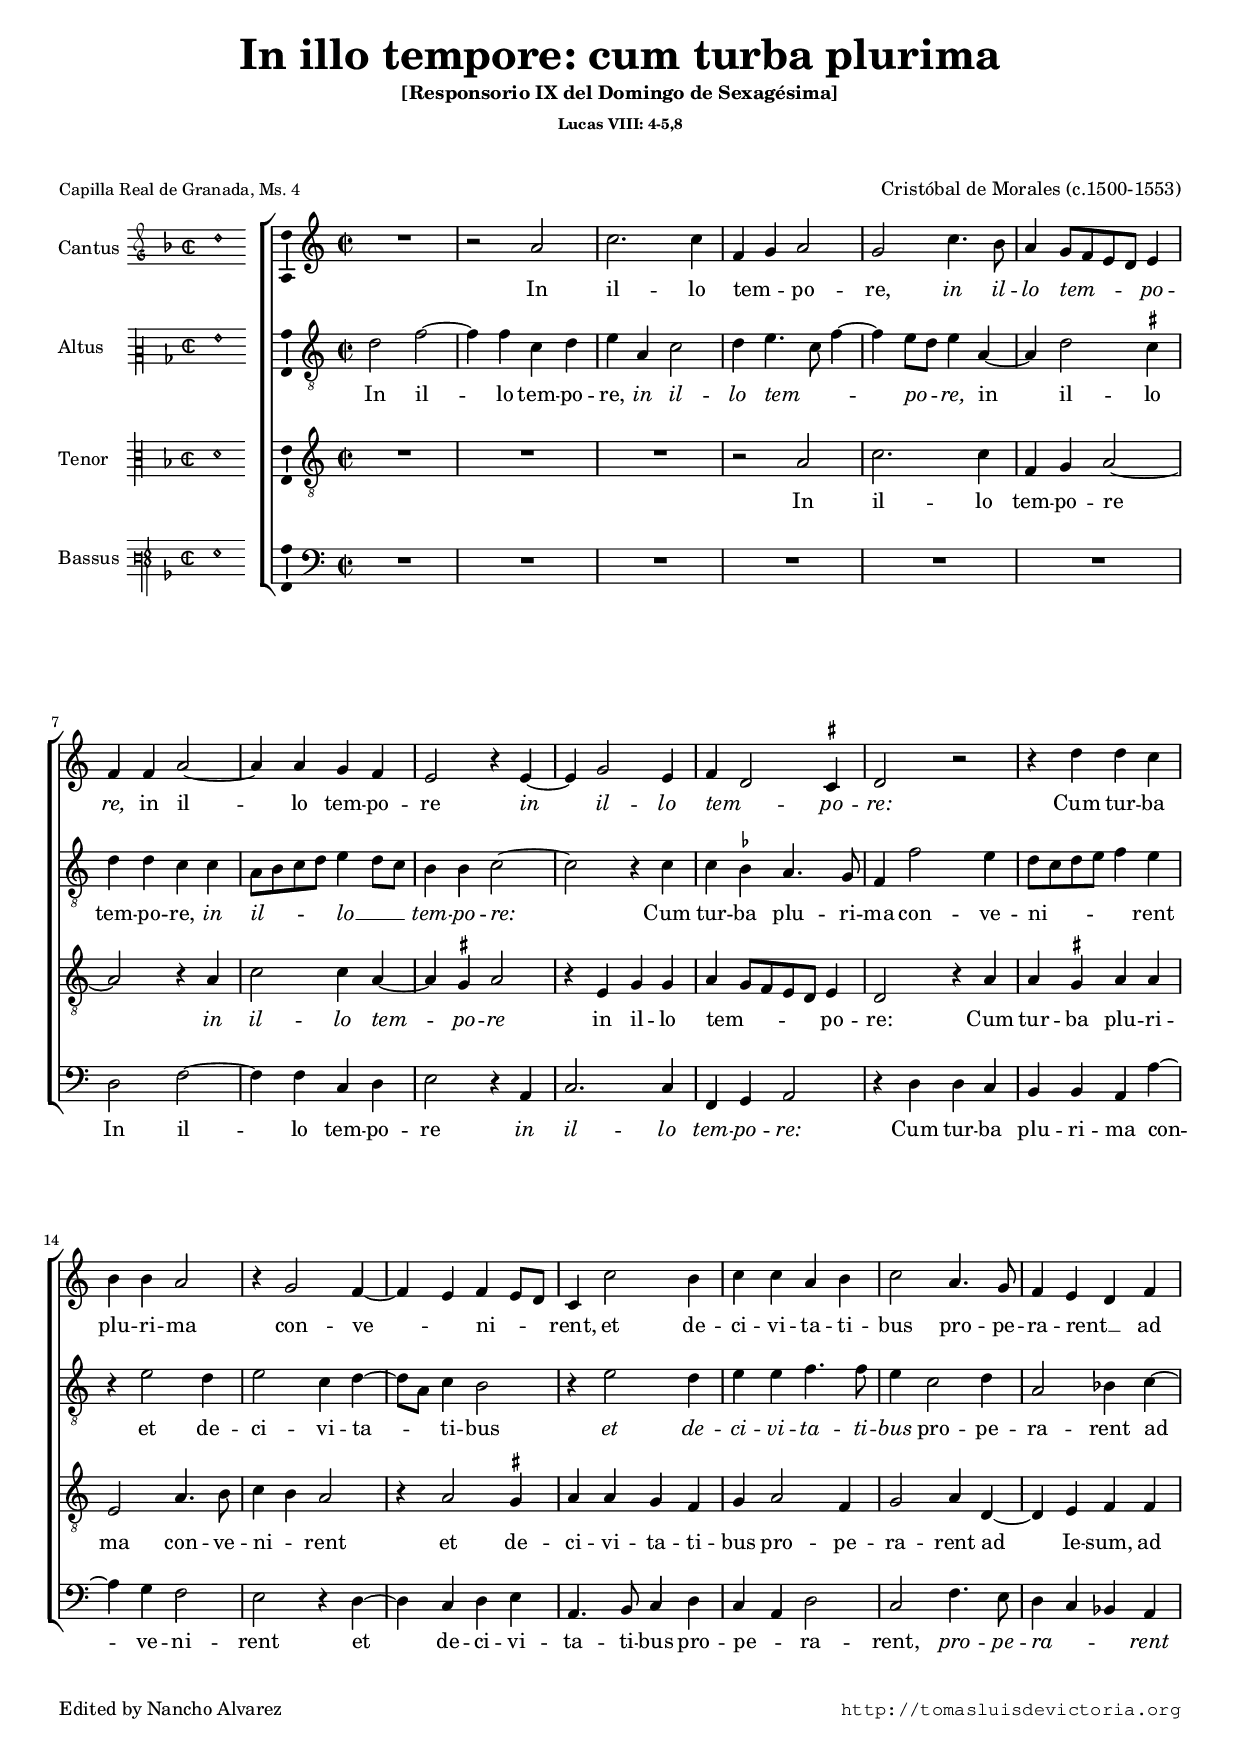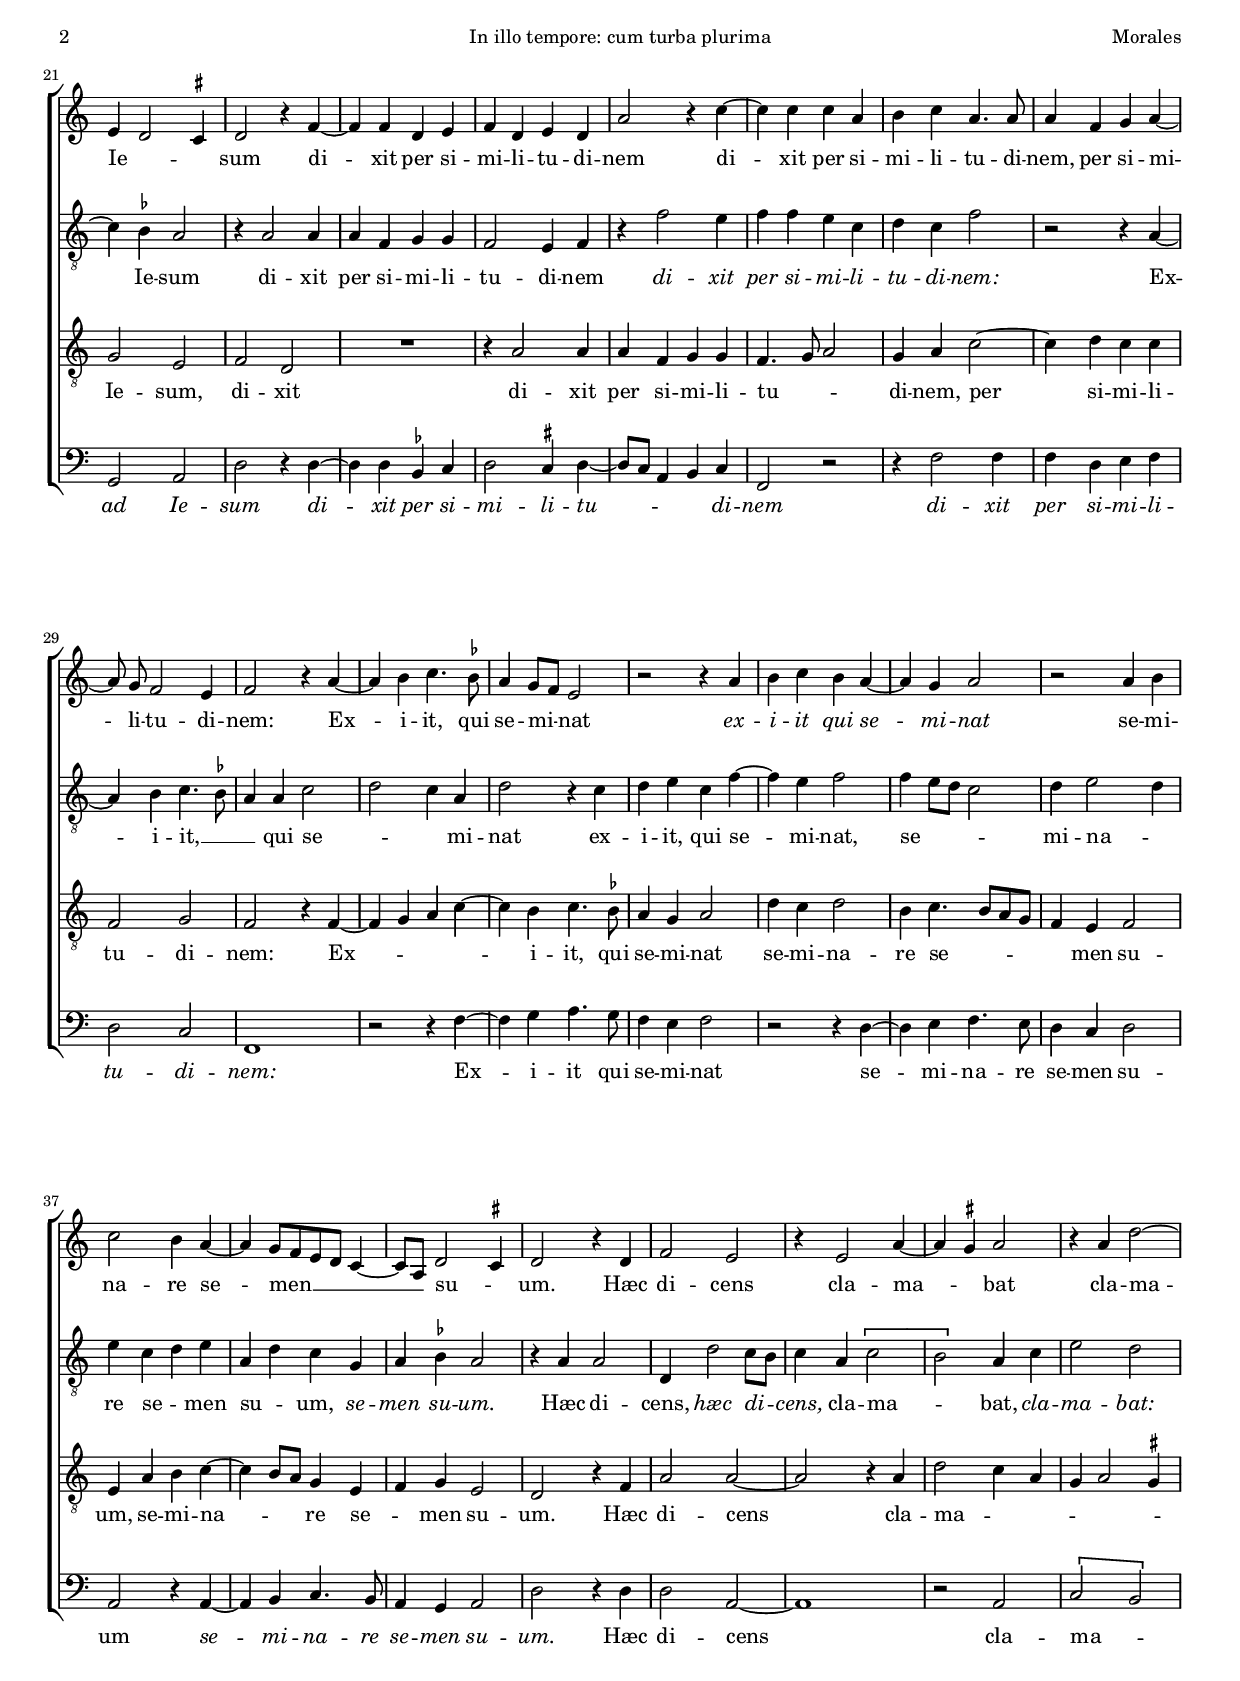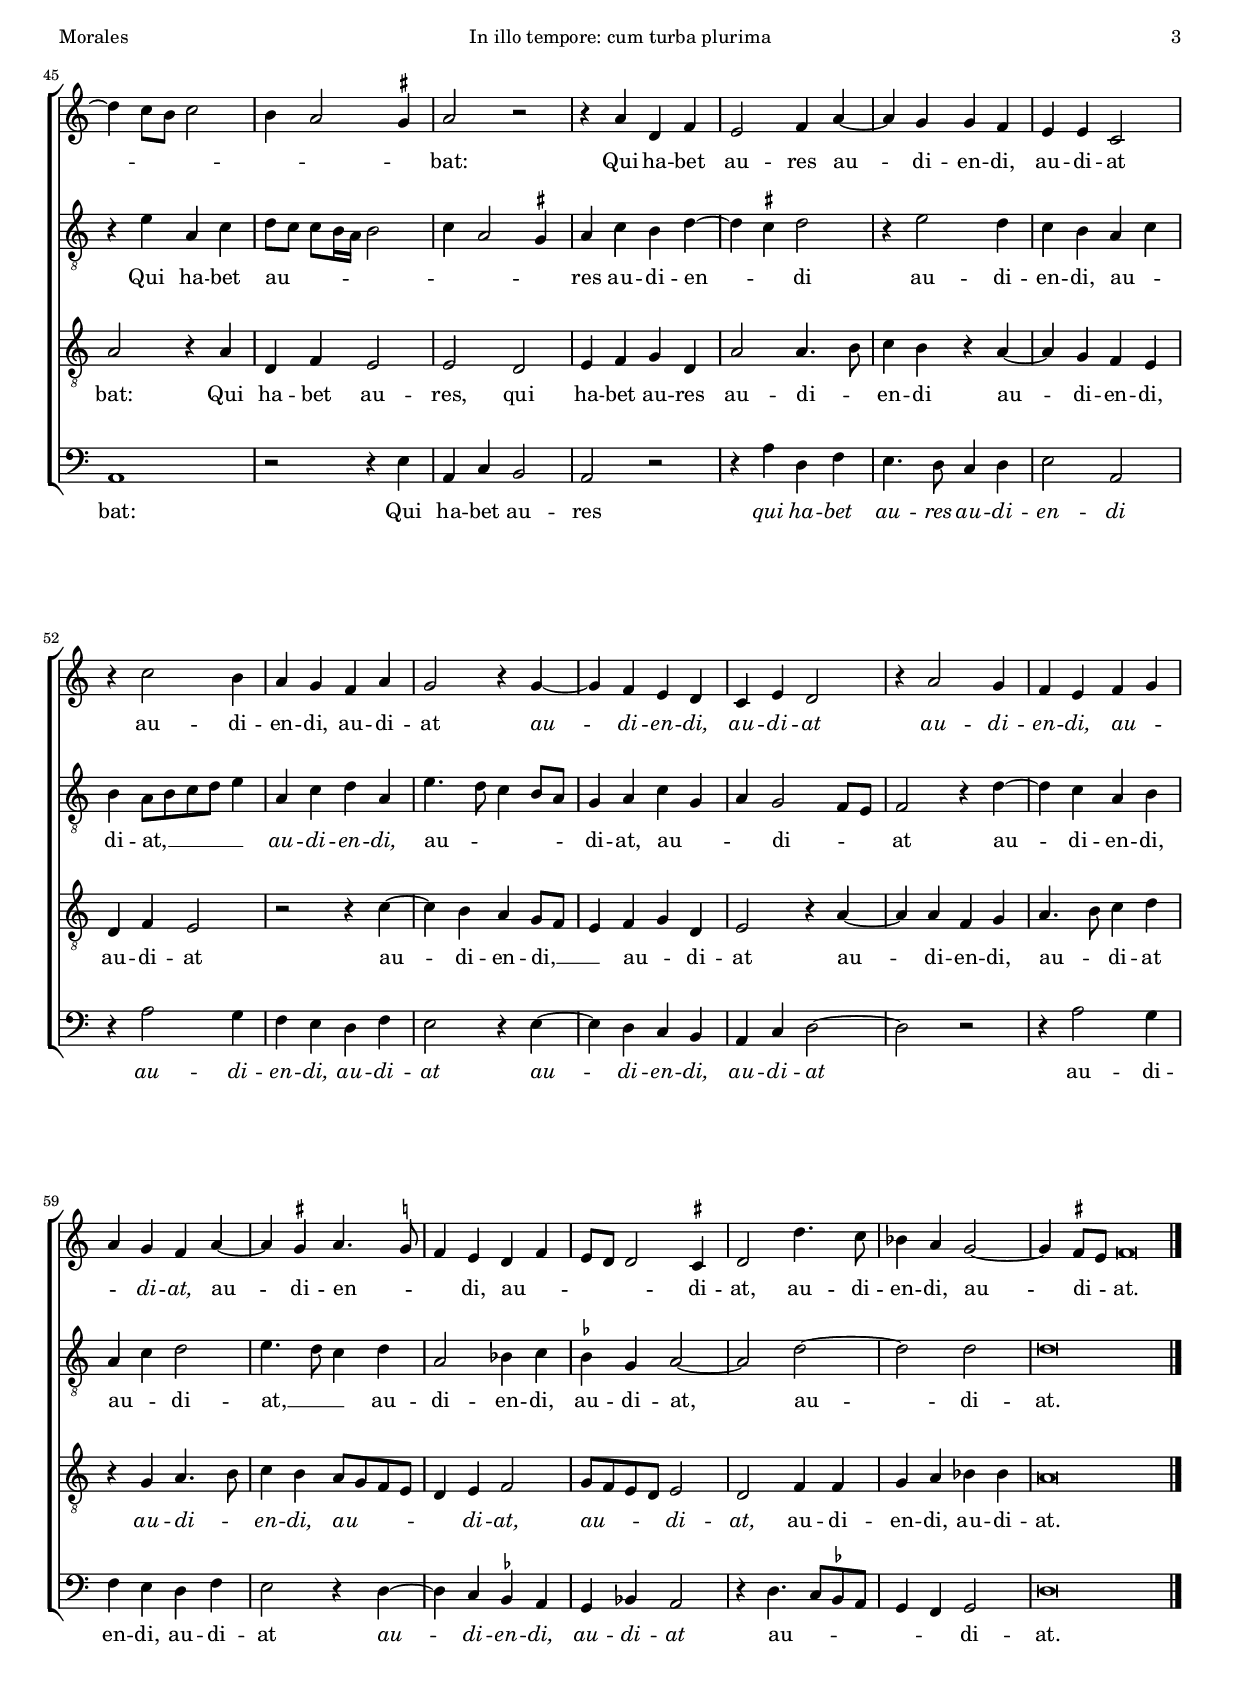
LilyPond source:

\version "2.18.0"

#(set-default-paper-size "a4")
#(set-global-staff-size 16.4)
#(ly:set-option 'point-and-click #f)
%mobile -s15.5 -i3.2

italicas=\override LyricText.font-shape = #'italic
rectas=\override LyricText.font-shape = #'upright
ss=\once \set suggestAccidentals = ##t
incipitwidth = 20
mtempo={\tempo 4 = 100}
mtempob={\tempo 4 = 50}

htitle="In illo tempore: cum turba plurima"
hcomposer="Morales"

\header {
	title=\markup{\fontsize #3 "In illo tempore: cum turba plurima"}
	subtitle=\markup{\fontsize #-1 "[Responsorio IX del Domingo de Sexagésima]"}
	subsubtitle=\markup{\column{\smaller "Lucas VIII: 4-5,8" " " " " } }
	composer="Cristóbal de Morales (c.1500-1553)"
        pdfauthor=\composer
	%opus="(-)"
	poet=\markup{\fontsize #-1 "Capilla Real de Granada, Ms. 4"} % Catedral de Toledo, libro 7
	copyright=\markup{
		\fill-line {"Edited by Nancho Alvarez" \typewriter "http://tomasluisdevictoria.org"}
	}
%	tagline=""
}


global={\key f \major \time 2/2  \skip 1*65 \bar "|."
}

cantus={
	R1*4/4 |
	r2 d'' |
	f''2. f''4 |
	bes' c'' d''2 |
%5
	c'' f''4. e''8 |
	d''4  c''8[ bes' a' g'] a'4 |
	bes' bes' d''2 ~ |
	d''4 d'' c'' bes' |
	a'2 r4 a' ~ |
%10
	a' c''2 a'4 |
	bes' g'2 \ss fis'4 |
	g'2 r |
	r4 g'' g'' f'' |
	e'' e'' d''2 |
%15
	r4 c''2 bes'4 ~ |
	bes' a' bes' a'8 g' |
	f'4 f''2 e''4 |
	f'' f'' d'' e'' |
	f''2 d''4. c''8 |
%20
	bes'4 a' g' bes' |
	a' g'2 \ss fis'4 |
	g'2 r4 bes' ~ |
	bes' bes' g' a' |
	bes' g' a' g' |
%25
	d''2 r4 f'' ~ |
	f'' f'' f'' d'' |
	e'' f'' d''4. d''8 |
	d''4 bes' c'' d'' ~ |
	\set Staff.autoBeaming = ##f
	d''8 c'' bes'2 a'4 |
	\set Staff.autoBeaming = ##t
%30
	bes'2 r4 d'' ~ |
	d'' e'' f''4. \ss ees''8 |
	d''4 c''8 bes' a'2 |
	r r4 d'' |
	e'' f'' e'' d'' ~ |
%35
	d'' c'' d''2 |
	r d''4 e'' |
	f''2 e''4 d'' ~ |
	d''  c''8[ bes' a' g'] f'4 ~ |
	f'8 d' g'2 \ss fis'4 |
%40
	g'2 r4 g' |
	bes'2 a' |
	r4 a'2 d''4 ~ |
	d'' \ss cis'' d''2 |
	r4 d'' g''2 ~ |
%45
	g''4 f''8 e'' f''2 |
	e''4 d''2 \ss cis''4 |
	d''2 r |
	r4 d'' g' bes' |
	a'2 bes'4 d'' ~ |
%50
	d'' c'' c'' bes' |
	a' a' f'2 |
	r4 f''2 e''4 |
	d'' c'' bes' d'' |
	c''2 r4 c'' ~ |
%55
	c'' bes' a' g' |
	f' a' g'2 |
	r4 d''2 c''4 |
	bes' a' bes' c'' |
	d'' c'' bes' d'' ~ |
%60
	d'' \ss cis'' d''4. \ss c''8 |
	bes'4 a' g' bes' |
	a'8 g' g'2 \ss fis'4 |
	g'2 g''4. f''8 |
	ees''4 d'' c''2 ~ |
%65
	c''4 \ss b'8 a' \mtempob b'\breve*1/4
}

altus={
	g'2 bes' ~ |
	bes'4 bes' f' g' |
	a' d' f'2 |
	g'4 a'4. f'8 bes'4 ~ |
%5
	bes' a'8 g' a'4 d' ~ |
	d' g'2 \ss fis'4 |
	g' g' f' f' |
	d'8 e' f' g' a'4 g'8 f' |
	e'4 e' f'2 ~ |
%10
	f' r4 f' |
	f' \ss ees' d'4. c'8 |
	bes4 bes'2 a'4 |
	g'8 f' g' a' bes'4 a' |
	r a'2 g'4 |
%15
	a'2 f'4 g' ~ |
	g'8 d' f'4 e'2 |
	r4 a'2 g'4 |
	a' a' bes'4. bes'8 |
	a'4 f'2 g'4 |
%20
	d'2 ees'4 f' ~ |
	f' \ss ees' d'2 |
	r4 d'2 d'4 |
	d' bes c' c' |
	bes2 a4 bes |
%25
	r bes'2 a'4 |
	bes' bes' a' f' |
	g' f' bes'2 |
	r r4 d' ~ |
	d' e' f'4. \ss ees'8 |
%30
	d'4 d' f'2 |
	g' f'4 d' |
	g'2 r4 f' |
	g' a' f' bes' ~ |
	bes' a' bes'2 |
%35
	bes'4 a'8 g' f'2 |
	g'4 a'2 g'4 |
	a' f' g' a' |
	d' g' f' c' |
	d' \ss ees' d'2 |
%40
	r4 d' d'2 |
	g4 g'2 f'8 e' |
	f'4 d' \[f'2 |
	e'\] d'4 f' |
	a'2 g' |
%45
	r4 a' d' f' |
	 g'8[ f']  f'[ e'16 d'] e'2 |
	f'4 d'2 \ss cis'4 |
	d' f' e' g' ~ |
	g' \ss fis' g'2 |
%50
	r4 a'2 g'4 |
	f' e' d' f' |
	e'  d'8[ e' f' g'] a'4 |
	d' f' g' d' |
	a'4. g'8 f'4 e'8 d' |
%55
	c'4 d' f' c' |
	d' c'2 bes8 a |
	bes2 r4 g' ~ |
	g' f' d' e' |
	d' f' g'2 |
%60
	a'4. g'8 f'4 g' |
	d'2 ees'4 f' |
	\ss ees' c' d'2 ~ |
	d' g' ~ |
	g' g' |
%65
	g'\breve*1/2
}

tenor={
	R1*4/4 |
	R1*4/4 |
	R1*4/4 |
	r2 d' |
%5
	f'2. f'4 |
	bes c' d'2 ~ |
	d' r4 d' |
	f'2 f'4 d' ~ |
	d' \ss cis' d'2 |
%10
	r4 a c' c' |
	d'  c'8[ bes a g] a4 |
	g2 r4 d' |
	d' \ss cis' d' d' |
	a2 d'4. e'8 |
%15
	f'4 e' d'2 |
	r4 d'2 \ss cis'4 |
	d' d' c' bes |
	c' d'2 bes4 |
	c'2 d'4 g ~ |
%20
	g a bes bes |
	c'2 a |
	bes g |
	R1*4/4 |
	r4 d'2 d'4 |
%25
	d' bes c' c' |
	bes4. c'8 d'2 |
	c'4 d' f'2 ~ |
	f'4 g' f' f' |
	bes2 c' |
%30
	bes r4 bes ~ |
	bes c' d' f' ~ |
	f' e' f'4. \ss ees'8 |
	d'4 c' d'2 |
	g'4 f' g'2 |
%35
	e'4 f'4. e'8 d' c' |
	bes4 a bes2 |
	a4 d' e' f' ~ |
	f' e'8 d' c'4 a |
	bes c' a2 |
%40
	g r4 bes |
	d'2 d' ~ |
	d' r4 d' |
	g'2 f'4 d' |
	c' d'2 \ss cis'4 |
%45
	d'2 r4 d' |
	g bes a2 |
	a g |
	a4 bes c' g |
	d'2 d'4. e'8 |
%50
	f'4 e' r d' ~ |
	d' c' bes a |
	g bes a2 |
	r r4 f' ~ |
	f' e' d' c'8 bes |
%55
	a4 bes c' g |
	a2 r4 d' ~ |
	d' d' bes c' |
	d'4. e'8 f'4 g' |
	r c' d'4. e'8 |
%60
	f'4 e' d'8 c' bes a |
	g4 a bes2 |
	c'8 bes a g a2 |
	g bes4 bes |
	c' d' ees' ees' |
%65
	d'\breve*1/2
}

bassus={
	R1*4/4 |
	R1*4/4 |
	R1*4/4 |
	R1*4/4 |
%5
	R1*4/4 |
	R1*4/4 |
	g2 bes ~ |
	bes4 bes f g |
	a2 r4 d |
%10
	f2. f4 |
	bes, c d2 |
	r4 g g f |
	e e d d' ~ |
	d' c' bes2 |
%15
	a r4 g ~ |
	g f g a |
	d4. e8 f4 g |
	f d g2 |
	f bes4. a8 |
%20
	g4 f ees d |
	c2 d |
	g r4 g ~ |
	g g \ss ees f |
	g2 \ss fis4 g ~ |
%25
	g8 f d4 e f |
	bes,2 r |
	r4 bes2 bes4 |
	bes g a bes |
	g2 f |
%30
	bes,1 |
	r2 r4 bes ~ |
	bes c' d'4. c'8 |
	bes4 a bes2 |
	r r4 g ~ |
%35
	g a bes4. a8 |
	g4 f g2 |
	d r4 d ~ |
	d e f4. e8 |
	d4 c d2 |
%40
	g r4 g |
	g2 d ~ |
	d1 |
	r2 d |
	\[f e\] |
%45
	d1 |
	r2 r4 a |
	d f e2 |
	d r |
	r4 d' g bes |
%50
	a4. g8 f4 g |
	a2 d |
	r4 d'2 c'4 |
	bes a g bes |
	a2 r4 a ~ |
%55
	a g f e |
	d f g2 ~ |
	g r |
	r4 d'2 c'4 |
	bes a g bes |
%60
	a2 r4 g ~ |
	g f \ss ees d |
	c ees d2 |
	r4 g4. f8 \ss ees d |
	c4 bes, c2 |
%65
	g\breve*1/2
}

textocantus=\lyricmode{
In il -- lo tem -- _ po -- re,
\italicas
in il -- lo tem -- _ _ _ po -- re,
\rectas
in il -- _ lo tem -- po -- re
\italicas
in _ il -- lo tem -- _ po -- re:
\rectas
Cum tur -- ba plu -- ri -- ma con -- ve -- _ _ ni -- _ _ rent,
et de -- ci -- vi -- ta -- ti -- bus pro -- pe -- ra -- rent __ _ ad Ie -- _ _ sum
di -- _ xit per si -- mi -- li -- tu -- di -- nem
di -- _ xit per si -- mi -- li -- tu -- di -- nem,
per si -- mi -- _ li -- tu -- di -- nem:
Ex -- _ i -- it,
qui se -- mi -- _ nat
\italicas
ex -- i -- it qui se -- _ mi -- nat
\rectas
se -- mi -- na -- re se -- _ men __ _ _ _ _ _ _ su -- _ um.
Hæc di -- cens
cla -- ma -- _ _ bat
cla -- ma -- _ _ _ _ _ _ _ bat:
Qui ha -- bet au -- res au -- _ di -- en -- di,
au -- di -- at
au -- di -- en -- di,
au -- di -- at
\italicas
au -- _ di -- en -- di,
au -- di -- at
au -- di -- en -- di,
au -- _ _ di -- at,
\rectas
au -- _ di -- en -- _ _ di,
au -- _ _ _ _ di -- at,
au -- di -- en -- di,
au -- _ di -- _ at.

}

textoaltus=\lyricmode{
In il -- _ lo tem -- po -- re,
\italicas
in il -- lo tem -- _ _ _ po -- _ re,
\rectas
in _ il -- lo tem -- po -- re,
\italicas
in il -- _ _ _ lo __ _ _ tem -- po -- re: _
\rectas
Cum tur -- ba plu -- ri -- ma con -- ve -- ni -- _ _ _ _ rent
et de -- ci -- vi -- ta -- _ _ ti -- bus
\italicas
et de -- ci -- vi -- ta -- ti -- bus 
\rectas
pro -- pe -- ra -- rent 
ad _ Ie -- sum
di -- xit per si -- mi -- li -- tu -- di -- nem
\italicas
di -- xit per si -- mi -- li -- tu -- di -- nem:
\rectas
Ex -- _ i -- it, __ _ _ 
qui se -- _ _ mi -- nat
ex -- i -- it,
qui se -- _ mi -- nat,
se -- _ _ _ mi -- na -- _ re se -- _ men su -- _ um,
\italicas
se -- men su -- um.
\rectas
Hæc di -- cens,
\italicas
hæc di -- _ cens,
\rectas
cla -- ma -- _ bat,
\italicas
cla -- ma -- bat:
\rectas
Qui ha -- bet au -- _ _ _ _ _ _ _ _ res au -- di -- en -- _ _ di
au -- di -- en -- di,
au -- _ di -- at, __ _ _ _ _ 
\italicas
au -- di -- en -- di,
\rectas
au -- _ _ _ _ di -- at,
au -- _ _ di -- _ _ at
au -- _ di -- en -- di,
au -- _ di -- at, __ _ _ 
au -- di -- en -- di,
au -- di -- at, _ au -- _ di -- at.

}

textotenor=\lyricmode{
In il -- lo tem -- po -- re _
\italicas
in il -- lo tem -- _ po -- re
\rectas
in il -- lo tem -- _ _ _ _ po -- re:
Cum tur -- ba plu -- ri -- ma con -- ve -- ni -- _ rent
et de -- ci -- vi -- ta -- ti -- bus pro -- pe -- ra -- rent ad _ Ie -- sum,
ad Ie -- sum,
di -- xit
di -- xit per si -- mi -- li -- tu -- _ _ di -- nem,
per _ si -- mi -- li -- tu -- di -- nem:
Ex -- _ _ _ _ _ i -- it,
qui se -- mi -- nat se -- mi -- na -- re se -- _ _ _ _ men su -- um,
se -- mi -- na -- _ _ _ re se -- _ men su -- um.
Hæc di -- cens _
cla -- ma -- _ _ _ _ _ bat:
Qui ha -- bet au -- res,
qui ha -- bet au -- res au -- di -- _ en -- di
au -- _ di -- en -- di,
au -- di -- at
au -- _ di -- en -- di, __ _ _ 
au -- _ di -- at
au -- _ di -- en -- di,
au -- _ di -- at
\italicas
au -- di -- _ en -- di,
au -- _ _ _ _ di -- at,
au -- _ _ _ di -- at,
\rectas
au -- di -- en -- di,
au -- di -- at.

}

textobassus=\lyricmode{
In il -- _ lo tem -- po -- re
\italicas
in il -- lo tem -- po -- re:
\rectas
Cum tur -- ba plu -- ri -- ma con -- _ ve -- ni -- rent
et _ de -- ci -- vi -- ta -- ti -- bus pro -- pe -- _ ra -- rent,
\italicas
pro -- pe -- ra -- _ _ rent ad Ie -- sum
di -- _ xit per si -- mi -- li -- tu -- _ _ _ _ di -- nem
\italicas
di -- xit per si -- mi -- li -- tu -- di -- nem:
\rectas
Ex -- _ i -- it qui se -- mi -- nat
se -- _ mi -- na -- re se -- men su -- um
\italicas
se -- _ mi -- na -- re se -- men su -- um.
\rectas
Hæc di -- cens _
cla -- ma -- _ bat:
Qui ha -- bet au -- res
\italicas
qui ha -- bet au -- res au -- di -- en -- di
au -- di -- en -- di,
au -- di -- at
\italicas
au -- _ di -- en -- di,
au -- di -- at _
\rectas
au -- di -- en -- di,
au -- di -- at
\italicas
au -- _ di -- en -- di,
au -- di -- at
\rectas
au -- _ _ _ _ _ di -- at.

}


incipitcantus=\markup{
	\score{
		{ 
		\set Staff.instrumentName="Cantus "
		\override NoteHead.style = #'neomensural
		\override Staff.TimeSignature.style = #'neomensural
		\cadenzaOn 
		\clef "petrucci-g"
		\key f \major
		\time 2/2
                d''1
		} 

	\layout { line-width=\incipitwidth indent = 0 }
	}
}

incipitaltus=\markup{
	\score{
		{ 
		\set Staff.instrumentName="Altus    "
		\override NoteHead.style = #'neomensural 
		\override Staff.TimeSignature.style = #'neomensural
		\cadenzaOn 
		\clef "petrucci-c2"
		\key f \major
		\time 2/2
                g'1
		} 
	\layout { line-width=\incipitwidth indent = 0 }
	}
}


incipittenor=\markup{
	\score{
		{ 
		\set Staff.instrumentName="Tenor   "
		\override NoteHead.style = #'neomensural 
		\override Staff.TimeSignature.style = #'neomensural
		\cadenzaOn 
		\clef "petrucci-c3"
		\key f \major
		\time 2/2
                d'1
		} 
	\layout { line-width=\incipitwidth indent=0 }
	}
}

incipitbassus=\markup{
	\score{
		{ 
		\set Staff.instrumentName="Bassus "
		\override NoteHead.style = #'neomensural
		\override Staff.TimeSignature.style = #'neomensural
		\cadenzaOn 
		\clef "petrucci-f3"
		\key f \major
		\time 2/2
                g1
		} 
	\layout { line-width=\incipitwidth indent = 0 }
	}
}

%\layout {
%       \context {\Voice
%               \remove Ligature_bracket_engraver
%               \consists Mensural_ligature_engraver
%       }
%       line-width=\incipitwidth
%       indent = 0
%}

\score {\transpose c' g{
\new ChoirStaff<<

	\new Staff <<\global
	\new Voice="v1" {
		\set Staff.instrumentName=\incipitcantus
		\clef "treble"
		\cantus }
	\new Lyrics \lyricsto "v1" {\textocantus }
	>>

	\new Staff <<\global
	\new Voice="v2" {
		\set Staff.instrumentName=\incipitaltus
		\clef "G_8"
		\altus }
	\new Lyrics \lyricsto "v2" {\textoaltus }
	>>
	
	\new Staff <<\global
	\new Voice="v3" {
		\set Staff.instrumentName=\incipittenor
		\clef "G_8"
		\tenor }
	\new Lyrics \lyricsto "v3" {\textotenor }
	>>

	\new Staff <<\global
	\new Voice="v4" {
		\set Staff.instrumentName=\incipitbassus
		\clef "bass"
		\bassus }
	\new Lyrics \lyricsto "v4" {\textobassus }
	>>
	
>>

	} % transpose

\layout{ 
	\context {\Lyrics 
		\override VerticalAxisGroup.staff-affinity = #UP
		\override VerticalAxisGroup.nonstaff-relatedstaff-spacing =
			#'((basic-distance . 0) (minimum-distance . 0) (padding . 1))
		\override LyricText.font-size = #1.2
		\override LyricHyphen.minimum-distance = #0.5
	}
	\context {\Score 
		tempoHideNote = ##t
		\override BarNumber.padding = #2 
	}
	\context {\Voice 
		melismaBusyProperties = #'()
		%autoBeaming = ##f
	}
	\context {\Staff 
                %\RemoveEmptyStaves
                %\override VerticalAxisGroup.remove-first = ##t
		\override VerticalAxisGroup.staff-staff-spacing =
			#'((basic-distance . 11) (minimum-distance . 0) (padding . 1))
		\consists Ambitus_engraver 
		\override LigatureBracket.padding = #1
	}
}

%\midi { \mtempo }

}


\paper{
	evenHeaderMarkup=\markup  \fill-line { \fromproperty #'page:page-number-string \htitle \hcomposer }
	oddHeaderMarkup= \markup  \fill-line { \on-the-fly #not-first-page \hcomposer \on-the-fly #not-first-page \htitle \on-the-fly #not-first-page \fromproperty #'page:page-number-string }
	%system-count=20
	%page-count = 8
	ragged-last-bottom = ##f
	indent=3.6\cm
	system-system-spacing =
	#'((basic-distance . 20) (minimum-distance . 0) (padding . 5))
	top-system-spacing = % header
	#'((basic-distance . 8) (minimum-distance . 0) (padding . 0))
	last-bottom-spacing = % footer
	#'((basic-distance . 12) (minimum-distance . 0) (padding . 0))
	markup-system-spacing.padding = #1.5
}
